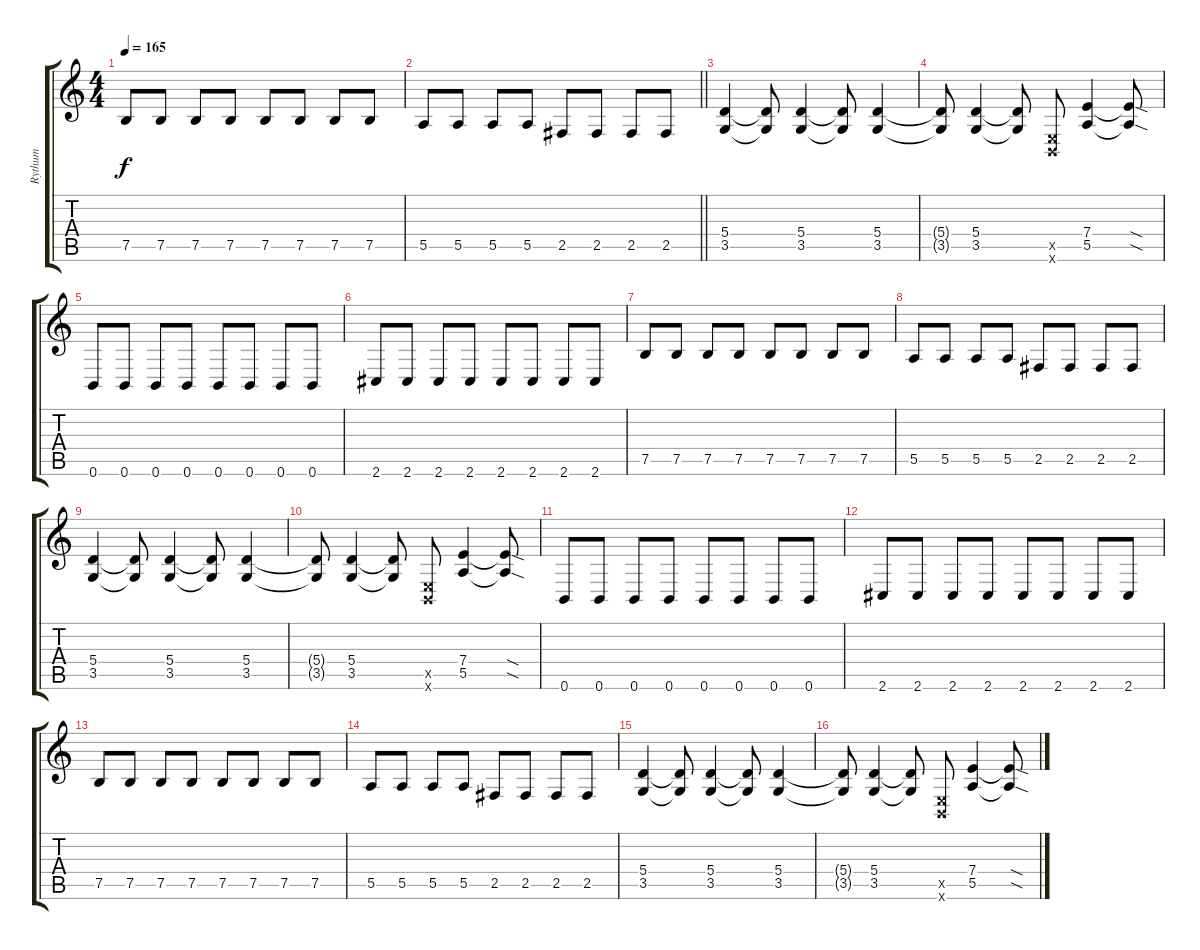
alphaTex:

\track ("Rythum" "Rythum") {instrument distortionguitar}
\staff {score tabs}
\tuning (B3 Gb3 D3 A2 E2 B1) {hide}
\ts (4 4)
\tempo 165
\clef g2
\ks c
7.5.8{dy f} 7.5.8 7.5.8 7.5.8 7.5.8 7.5.8 7.5.8 7.5.8 |
\barLineRight lightlight
5.5.8 5.5.8 5.5.8 5.5.8 2.5.8 2.5.8 2.5.8 2.5.8 |
(5.4 3.5).4 (5.4{t} 3.5{t}).8 (5.4 3.5).4 (5.4{t} 3.5{t}).8 (5.4 3.5).4 |
(5.4{t} 3.5{t}).8 (5.4 3.5).4 (5.4{t} 3.5{t}).8 (0.5{x} 0.6{x}).8 (7.4 5.5).4 (7.4{sod t} 5.5{sod t}).8 |
0.6.8 0.6.8 0.6.8 0.6.8 0.6.8 0.6.8 0.6.8 0.6.8 |
2.6.8 2.6.8 2.6.8 2.6.8 2.6.8 2.6.8 2.6.8 2.6.8 |
7.5.8 7.5.8 7.5.8 7.5.8 7.5.8 7.5.8 7.5.8 7.5.8 |
5.5.8 5.5.8 5.5.8 5.5.8 2.5.8 2.5.8 2.5.8 2.5.8 |
(5.4 3.5).4 (5.4{t} 3.5{t}).8 (5.4 3.5).4 (5.4{t} 3.5{t}).8 (5.4 3.5).4 |
(5.4{t} 3.5{t}).8 (5.4 3.5).4 (5.4{t} 3.5{t}).8 (0.5{x} 0.6{x}).8 (7.4 5.5).4 (7.4{sod t} 5.5{sod t}).8 |
0.6.8{volume 12} 0.6.8 0.6.8 0.6.8 0.6.8 0.6.8 0.6.8 0.6.8 |
2.6.8 2.6.8 2.6.8 2.6.8 2.6.8 2.6.8 2.6.8 2.6.8 |
7.5.8 7.5.8 7.5.8 7.5.8 7.5.8 7.5.8 7.5.8 7.5.8 |
5.5.8 5.5.8 5.5.8 5.5.8 2.5.8 2.5.8 2.5.8 2.5.8 |
(5.4 3.5).4 (5.4{t} 3.5{t}).8 (5.4 3.5).4 (5.4{t} 3.5{t}).8 (5.4 3.5).4 |
(5.4{t} 3.5{t}).8 (5.4 3.5).4 (5.4{t} 3.5{t}).8 (0.5{x} 0.6{x}).8 (7.4 5.5).4 (7.4{sod t} 5.5{sod t}).8
